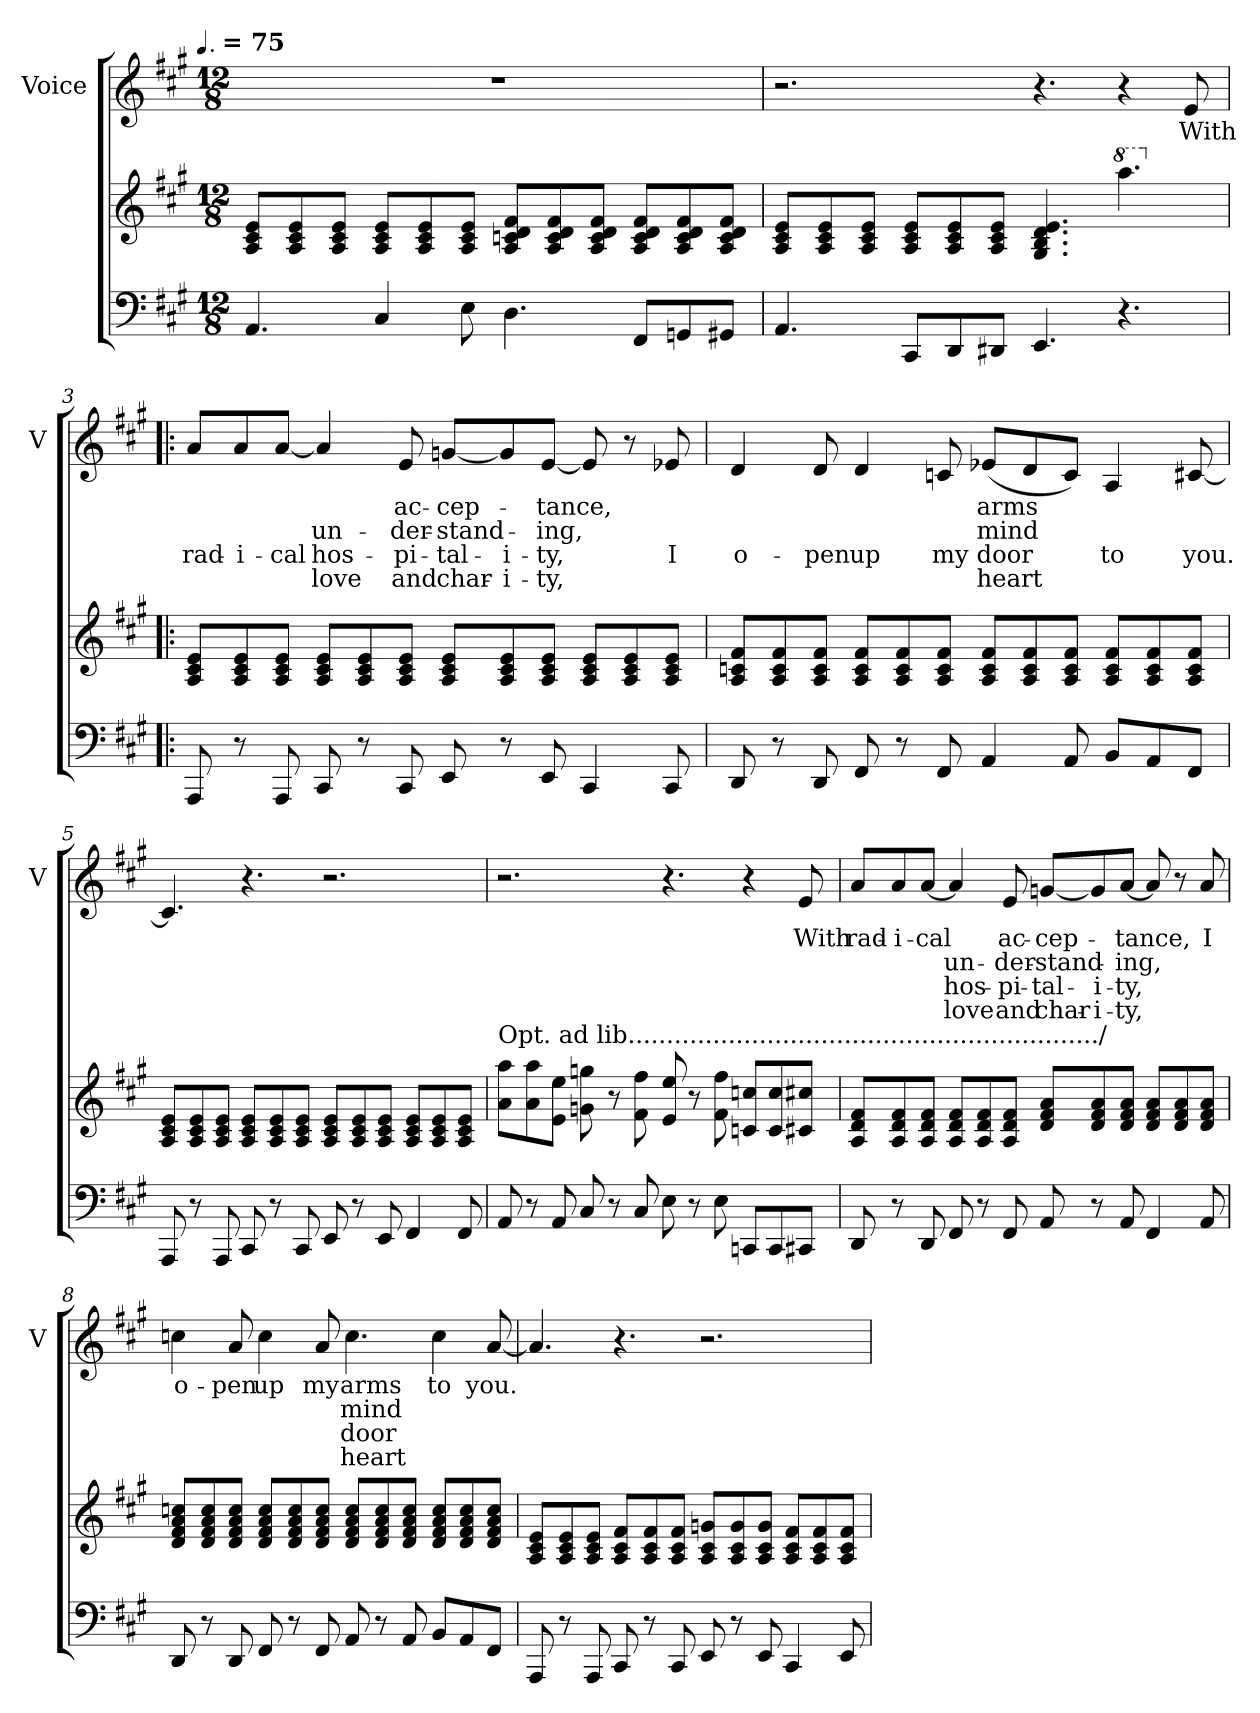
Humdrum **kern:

**kern	**kern	**kern	**text	**text	**text	**text
*part2	*part2	*part1	*part1	*part1	*part1	*part1
*staff3	*staff2	*staff1	*staff1	*staff1	*staff1	*staff1
*	*	*I"Voice	*	*	*	*
*	*	*I'V	*	*	*	*
*clefF4	*clefG2	*clefG2	*	*	*	*
*k[f#c#g#]	*k[f#c#g#]	*k[f#c#g#]	*	*	*	*
!!LO:TX:omd:t=[quarter-dot] = 75
*M12/8	*M12/8	*M12/8	*	*	*	*
*MM112	*MM112	*MM112	*	*	*	*
=1	=1	=1	=1	=1	=1	=1
4.AA/	8A 8c# 8eL	1.r	.	.	.	.
.	8A 8c# 8e	.	.	.	.	.
.	8A 8c# 8eJ	.	.	.	.	.
4C#/	8A 8c# 8eL	.	.	.	.	.
.	8A 8c# 8e	.	.	.	.	.
8E\	8A 8c# 8eJ	.	.	.	.	.
4.D\	8A 8cn 8d 8f#L	.	.	.	.	.
.	8A 8c 8d 8f#	.	.	.	.	.
.	8A 8c 8d 8f#J	.	.	.	.	.
8FF#L	8A 8c 8d 8f#L	.	.	.	.	.
8GGn	8A 8c 8d 8f#	.	.	.	.	.
8GG#XJ	8A 8c 8d 8f#J	.	.	.	.	.
=2	=2	=2	=2	=2	=2	=2
4.AA/	8A 8c# 8eL	2.r	.	.	.	.
.	8A 8c# 8e	.	.	.	.	.
.	8A 8c# 8eJ	.	.	.	.	.
8CC#L	8A 8c# 8eL	.	.	.	.	.
8DD	8A 8c# 8e	.	.	.	.	.
8DD#XJ	8A 8c# 8eJ	.	.	.	.	.
4.EE/	4.G#/ 4.B/ 4.d/ 4.e/	4.r	.	.	.	.
*	*8va	*	*	*	*	*
4.r	4.aaa\	4r	.	.	.	.
.	.	8e	With	.	.	.
!!LO:LB:g=z
=3!|:	=3!|:	=3!|:	=3!|:	=3!|:	=3!|:	=3!|:
*	*X8va	*	*	*	*	*
8AAA/	8A 8c# 8eL	8aL	.	.	rad-	.
8r	8A 8c# 8e	8a	.	.	-i-	.
8AAA/	8A 8c# 8eJ	[8aJ	.	.	-cal	.
8CC#/	8A 8c# 8eL	4a/]	.	un-	hos-	love
8r	8A 8c# 8e	.	.	.	.	.
8CC#/	8A 8c# 8eJ	8e/	ac-	-der-	-pi-	and
8EE/	8A 8c# 8eL	[8gnL	-cep-	-stand-	-tal-	char-
8r	8A 8c# 8e	8g]	.	.	-i-	-i-
8EE/	8A 8c# 8eJ	[8eJ	-tance,	-ing,	-ty,	-ty,
4CC#	8A 8c# 8eL	8e/]	.	.	.	.
.	8A 8c# 8e	8r	.	.	.	.
8CC#	8A 8c# 8eJ	8e-X	.	.	I	.
=4	=4	=4	=4	=4	=4	=4
8DD/	8A 8cn 8f#L	4d/	.	.	o-	.
8r	8A 8c 8f#	.	.	.	.	.
8DD	8A 8c 8f#J	8d/	.	.	-pen	.
8FF#	8A 8c 8f#L	4d/	.	.	up	.
8r	8A 8c 8f#	.	.	.	.	.
8FF#	8A 8c 8f#J	8cn/	.	.	my	.
4AA/	8A 8c 8f#L	(<8e-XL	arms	mind	door	heart
.	8A 8c 8f#	8d	.	.	.	.
8AA/	8A 8c 8f#J	8cJ)	.	.	.	.
8BBL	8A 8c 8f#L	4A/	.	.	to	.
8AA	8A 8c 8f#	.	.	.	.	.
8FF#J	8A 8c 8f#J	[8c#X/	.	.	you.	.
!!LO:LB:g=z
=5	=5	=5	=5	=5	=5	=5
8AAA/	8A 8c# 8eL	4.c#]	.	.	.	.
8r	8A 8c# 8e	.	.	.	.	.
8AAA/	8A 8c# 8eJ	.	.	.	.	.
8CC#/	8A 8c# 8eL	4.r	.	.	.	.
8r	8A 8c# 8e	.	.	.	.	.
8CC#/	8A 8c# 8eJ	.	.	.	.	.
8EE/	8A 8c# 8eL	2.r	.	.	.	.
8r	8A 8c# 8e	.	.	.	.	.
8EE/	8A 8c# 8eJ	.	.	.	.	.
4FF#	8A 8c# 8eL	.	.	.	.	.
.	8A 8c# 8e	.	.	.	.	.
8FF#	8A 8c# 8eJ	.	.	.	.	.
=6	=6	=6	=6	=6	=6	=6
!	!LO:TX:t=Opt. ad lib............................................................./	!	!	!	!	!
8AA	8a 8aaL	2.r	.	.	.	.
8r	8a 8aa	.	.	.	.	.
8AA	8e 8eeJ	.	.	.	.	.
8C#	8gn\ 8ggn\	.	.	.	.	.
8r	8r	.	.	.	.	.
8C#	8f#\ 8ff#\	.	.	.	.	.
8E	8e/ 8ee/	4.r	.	.	.	.
8r	8r	.	.	.	.	.
8E	8f#\ 8ff#\	.	.	.	.	.
8CCnL	8cn 8ccnL	4r	.	.	.	.
8CC	8c 8cc	.	.	.	.	.
8CC#XJ	8c#X 8cc#XJ	8e	With	.	.	.
!!LO:PB:g=z
=7	=7	=7	=7	=7	=7	=7
8DD/	8A 8d 8f#L	8aL	rad-	.	.	.
8r	8A 8d 8f#	8a	-i-	.	.	.
8DD	8A 8d 8f#J	[8aJ	-cal	.	.	.
8FF#/	8A 8d 8f#L	4a/]	.	un-	hos-	love
8r	8A 8d 8f#	.	.	.	.	.
8FF#	8A 8d 8f#J	8e/	ac-	-der-	-pi-	and
8AA	8d 8f# 8aL	[8gnL	-cep-	-stand-	-tal-	char-
8r	8d 8f# 8a	8g]	.	.	-i-	-i-
8AA/	8d 8f# 8aJ	[8aJ	-tance,	-ing,	-ty,	-ty,
4FF#/	8d 8f# 8aL	8a/]	.	.	.	.
.	8d 8f# 8a	8r	.	.	.	.
8AA/	8d 8f# 8aJ	8a	I	.	.	.
=8	=8	=8	=8	=8	=8	=8
8DD/	8d 8f# 8a 8ccnL	4ccn\	o-	.	.	.
8r	8d 8f# 8a 8cc	.	.	.	.	.
8DD	8d 8f# 8a 8ccJ	8a/	-pen	.	.	.
8FF#/	8d 8f# 8a 8ccL	4cc\	up	.	.	.
8r	8d 8f# 8a 8cc	.	.	.	.	.
8FF#	8d 8f# 8a 8ccJ	8a/	my	.	.	.
8AA	8d 8f# 8a 8ccL	4.cc\	arms	mind	door	heart
8r	8d 8f# 8a 8cc	.	.	.	.	.
8AA/	8d 8f# 8a 8ccJ	.	.	.	.	.
8BB/L	8d 8f# 8a 8ccL	4cc\	to	.	.	.
8AA	8d 8f# 8a 8cc	.	.	.	.	.
8FF#J	8d 8f# 8a 8ccJ	[8a/	you.	.	.	.
!!LO:LB:g=z
=9	=9	=9	=9	=9	=9	=9
8AAA/	8A 8c# 8eL	4.a/]	.	.	.	.
8r	8A 8c# 8e	.	.	.	.	.
8AAA/	8A 8c# 8eJ	.	.	.	.	.
8CC#/	8A 8c# 8f#L	4.r	.	.	.	.
8r	8A 8c# 8f#	.	.	.	.	.
8CC#/	8A 8c# 8f#J	.	.	.	.	.
8EE/	8A 8c# 8gnL	2.r	.	.	.	.
8r	8A 8c# 8g	.	.	.	.	.
8EE/	8A 8c# 8gJ	.	.	.	.	.
4CC#	8A 8c# 8f#L	.	.	.	.	.
.	8A 8c# 8f#	.	.	.	.	.
8EE	8A 8c# 8f#J	.	.	.	.	.
=	=	=	=	=	=	=
*-	*-	*-	*-	*-	*-	*-
